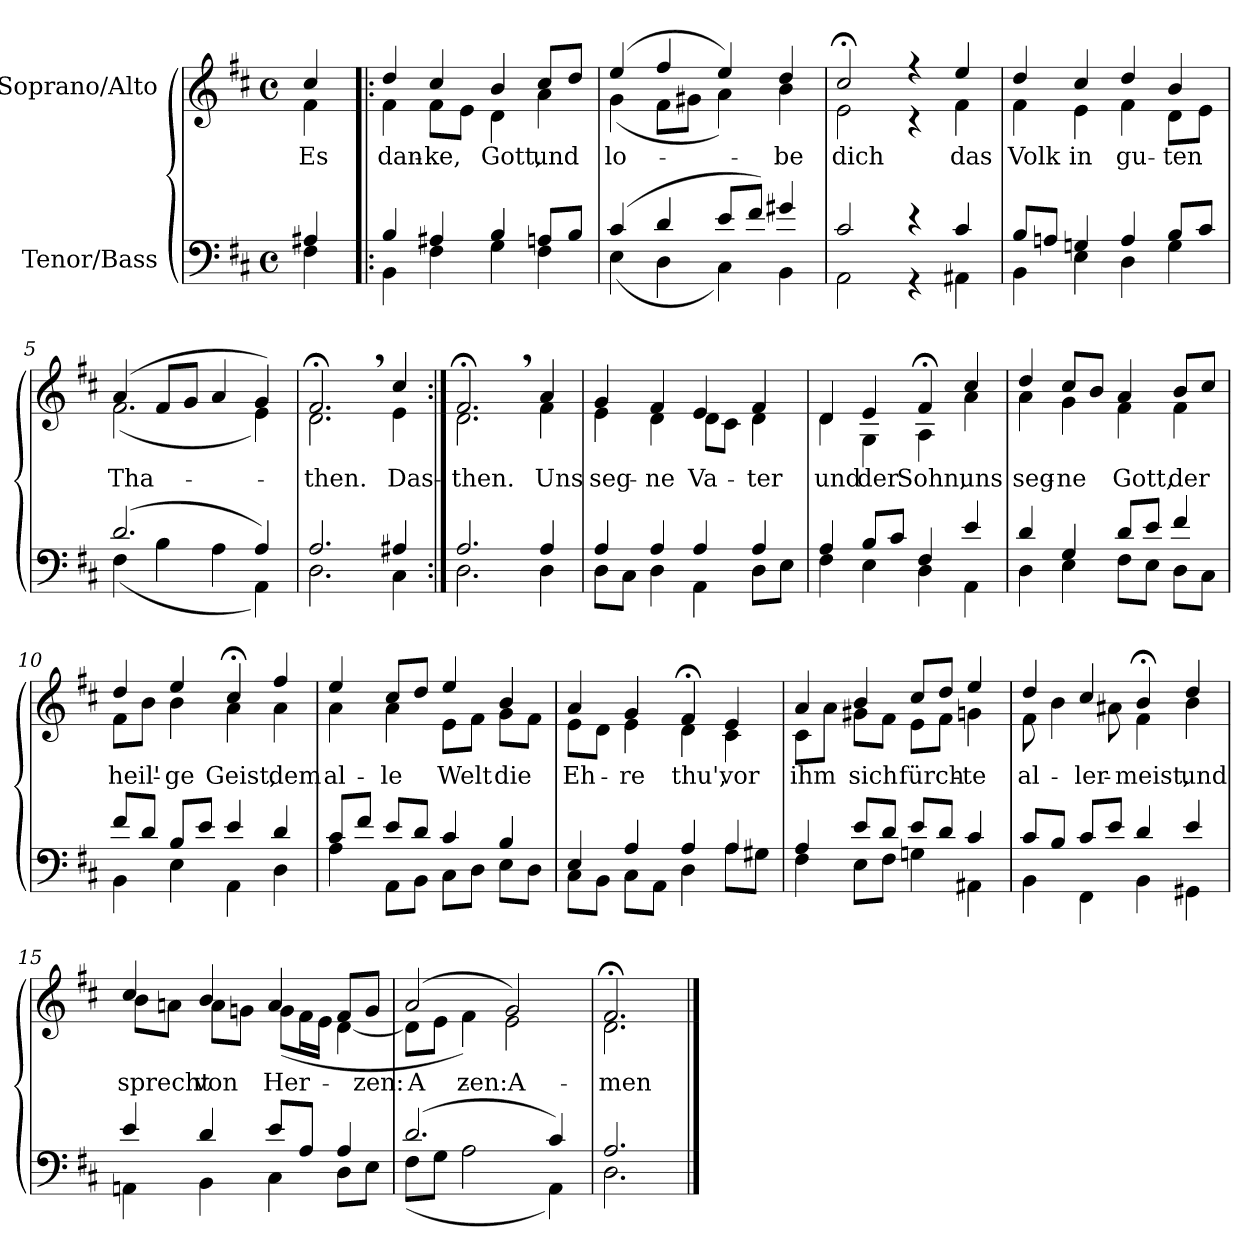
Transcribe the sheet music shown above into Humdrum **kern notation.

**kern	**kern	**text
*part2	*part1	*part1
*staff2	*staff1	*staff1
*I"Tenor/Bass	*I"Soprano/Alto	*
*clefF4	*clefG2	*
*k[f#c#]	*k[f#c#]	*
*M4/4	*M4/4	*
*met(c)	*met(c)	*
=	=	=
*^	*	*
!	!	!	!LO:LY:b
*	*	*^	*
4A#X/	4F#\	4cc#/	4f#\	Es
=1!|:	=1!|:	=1!|:	=1!|:	=1!|:
!	!	!	!	!LO:LY:b
4B/	4BB\	4dd/	4f#\	dan-
!	!	!	!	!LO:LY:b
4A#X/	4F#\	4cc#/	8f#\L	-ke,
.	.	.	8e\J	.
!	!	!	!	!LO:LY:b
4B/	4G\	4b/	4d\	Gott,
!	!	!	!	!LO:LY:b
8An/L	4F#\	8cc#/L	4a\	und
8B/J	.	8dd/J	.	.
=2	=2	=2	=2	=2
!	!	!	!	!LO:LY:b
(4c#/	(4E\	(4ee/	(4g\	lo-
4d/	4D\	4ff#/	8f#\L	.
.	.	.	8g#X\J	.
8e/L	4C#\)	4ee/)	4a\)	.
8f#/J)	.	.	.	.
!	!	!	!	!LO:LY:b
4g#X/	4BB\	4dd/	4b\	-be
=3	=3	=3	=3	=3
!	!	!	!	!LO:LY:b
2c#/	2AA\	2cc#;</	2e\	dich
4r	4r	4r	4r	.
!	!	!	!	!LO:LY:b
4c#/	4AA#X\	4ee/	4f#\	das
=4	=4	=4	=4	=4
!	!	!	!	!LO:LY:b
8B/L	4BB\	4dd/	4f#\	Volk
8An/J	.	.	.	.
!	!	!	!	!LO:LY:b
4Gn/	4E\	4cc#/	4e\	in
!	!	!	!	!LO:LY:b
4A/	4D\	4dd/	4f#\	gu-
!	!	!	!	!LO:LY:b
8B/L	4G\	4b/	8d\L	-ten
8c#/J	.	.	8e\J	.
!!LO:LB:g=z	!!
=5	=5	=5	=5	=5
!	!	!	!	!LO:LY:b
(2.d/	(4F#\	(4a/	(2.f#\	Tha-
.	4B\	8f#/L	.	.
.	.	8g/J	.	.
.	4A\	4a/	.	.
4A/)	4AA\)	4g/)	4e\)	.
=6	=6	=6	=6	=6
!	!	!	!	!LO:LY:b
2.A/	2.D\	2.f#;<,/	2.d\	-then.
!	!	!	!	!LO:LY:b
4A#X/	4C#\	4cc#/	4e\	Das-
=6X1:|!	=6X1:|!	=6X1:|!	=6X1:|!	=6X1:|!
!	!	!	!	!LO:LY:b
2.A/	2.D\	2.f#;<,/	2.d\	then.
!	!	!	!	!LO:LY:b
4A/	4D\	4a/	4f#\	Uns
=7	=7	=7	=7	=7
!	!	!	!	!LO:LY:b
4A/	8D\L	4g/	4e\	seg-
.	8C#\J	.	.	.
!	!	!	!	!LO:LY:b
4A/	4D\	4f#/	4d\	-ne
!	!	!	!	!LO:LY:b
4A/	4AA\	4e/	8d\L	Va-
.	.	.	8c#\J	.
!	!	!	!	!LO:LY:b
4A/	8D\L	4f#/	4d\	-ter
.	8E\J	.	.	.
=8	=8	=8	=8	=8
!	!	!	!	!LO:LY:b
4A/	4F#\	4d/	4d\	und
!	!	!	!	!LO:LY:b
8B/L	4E\	4e/	4G\	der
8c#/J	.	.	.	.
!	!	!	!	!LO:LY:b
4F#/	4D\	4f#;</	4A\	Sohn,
!	!	!	!	!LO:LY:b
4e/	4AA\	4cc#/	4a\	uns
!!LO:LB:g=z	!!
=9	=9	=9	=9	=9
!	!	!	!	!LO:LY:b
4d/	4D\	4dd/	4a\	seg-
!	!	!	!	!LO:LY:b
4G/	4E\	8cc#/L	4g\	-ne
.	.	8b/J	.	.
!	!	!	!	!LO:LY:b
8d/L	8F#\L	4a/	4f#\	Gott,
8e/J	8E\J	.	.	.
!	!	!	!	!LO:LY:b
4f#/	8D\L	8b/L	4f#\	der
.	8C#\J	8cc#/J	.	.
=10	=10	=10	=10	=10
!	!	!	!	!LO:LY:b
8f#/L	4BB\	4dd/	8f#\L	heil'-
8d/J	.	.	8b\J	.
!	!	!	!	!LO:LY:b
8B/L	4E\	4ee/	4b\	-ge
8e/J	.	.	.	.
!	!	!	!	!LO:LY:b
4e/	4AA\	4cc#;</	4a\	Geist,
!	!	!	!	!LO:LY:b
4d/	4D\	4ff#/	4a\	dem
=11	=11	=11	=11	=11
!	!	!	!	!LO:LY:b
8c#/L	4A\	4ee/	4a\	al-
8f#/J	.	.	.	.
!	!	!	!	!LO:LY:b
8e/L	8AA\L	8cc#/L	4a\	-le
8d/J	8BB\J	8dd/J	.	.
!	!	!	!	!LO:LY:b
4c#/	8C#\L	4ee/	8e\L	Welt
.	8D\J	.	8f#\J	.
!	!	!	!	!LO:LY:b
4B/	8E\L	4b/	8g\L	die
.	8D\J	.	8f#\J	.
!!LO:LB:g=z	!!
=12	=12	=12	=12	=12
!	!	!	!	!LO:LY:b
4E/	8C#\L	4a/	8e\L	Eh-
.	8BB\J	.	8d\J	.
!	!	!	!	!LO:LY:b
4A/	8C#\L	4g/	4e\	-re
.	8AA\J	.	.	.
!	!	!	!	!LO:LY:b
4A/	4D\	4f#;</	4d\	thu',
!	!	!	!	!LO:LY:b
4A/	8A\L	4e/	4c#\	vor
.	8G#X\J	.	.	.
=13	=13	=13	=13	=13
!	!	!	!	!LO:LY:b
4A/	4F#\	4a/	8c#\L	ihm
.	.	.	8a\J	.
!	!	!	!	!LO:LY:b
8e/L	8E\L	4b/	8g#X\L	sich
8d/J	8F#\J	.	8f#\J	.
!	!	!	!	!LO:LY:b
8e/L	4Gn\	8cc#/L	8e\L	fürch-
8d/J	.	8dd/J	8f#\J	.
!	!	!	!	!LO:LY:b
4c#/	4AA#X\	4ee/	4gn\	te
=14	=14	=14	=14	=14
!	!	!	!	!LO:LY:b
8c#/L	4BB\	4dd/	8f#\	al-
8B/J	.	.	4b\	.
!	!	!	!	!LO:LY:b
8c#/L	4FF#\	4cc#/	.	-ler-
8e/J	.	.	8a#X\	.
!	!	!	!	!LO:LY:b
4d/	4BB\	4b;</	4f#\	-meist,
!	!	!	!	!LO:LY:b
4e/	4GG#X\	4dd/	4b\	und
!!LO:LB:g=z	!!
=15	=15	=15	=15	=15
!	!	!	!	!LO:LY:b
4e/	4AAn\	4cc#/	8b\L	sprecht
.	.	.	8an\J	.
!	!	!	!	!LO:LY:b
4d/	4BB\	4b/	8a\L	von
.	.	.	8gn\J	.
!	!	!	!	!LO:LY:b
!	!	!	!	!LO:LY:b
8e/L	4C#\	4a/	(8g\L	Her-
8A/J	.	.	16f#\L	.
.	.	.	16e\JJ	.
4A/	8D\L	8f#/L	[4d\	.
!	!	!	!	!LO:LY:b
.	8E\J	8g/J	.	zen:
=16	=16	=16	=16	=16
!	!	!	!	!LO:LY:b
(2.d/	(8F#\L	(2a/	8d\L]	A-
.	8G\J	.	8e\J	.
!	!	!	!	!LO:LY:b
.	2A\	.	4f#\)	-zen:
!	!	!	!	!LO:LY:b
.	.	2g/)	2e\	A-
4c#/)	4AA\)	.	.	.
=17	=17	=17	=17	=17
!	!	!	!	!LO:LY:b
!	!	!	!	!LO:LY:b
2.A/	2.D\	2.f#;</	2.d\	-men
*v	*v	*	*	*
*	*v	*v	*
==	==	==
*-	*-	*-
